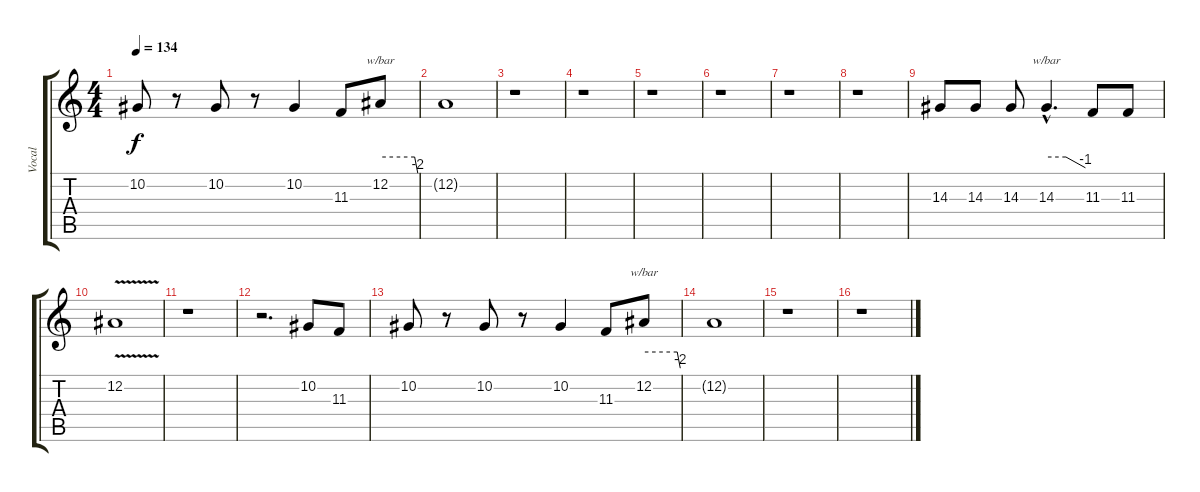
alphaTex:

\track ("Vocal" "Vocal") {instrument viola}
\staff {score tabs}
\tuning (Eb4 Bb3 Gb3 Db3 Ab2 Eb2) {hide}
\ts (4 4)
\tempo 134
\clef g2
\ks c
10.2.8{dy f} r.8 10.2.8 r.8 10.2.4 11.3.8 12.2.8{tbe (custom default 0 0 55 0 60 -8)} |
12.2{t}.1 |
r.1 |
r.1 |
r.1 |
r.1 |
r.1 |
r.1 |
14.3.8 14.3.8 14.3.8 14.3{hac}.4{d tbe (custom default 0 0 30 0 60 -4)} 11.3.8 11.3.8 |
12.2{v}.1 |
r.1 |
r.2{d} 10.2.8 11.3.8 |
10.2.8 r.8 10.2.8 r.8 10.2.4 11.3.8 12.2.8{tbe (custom default 0 0 55 0 60 -8)} |
12.2{t}.1 |
r.1 |
r.1
